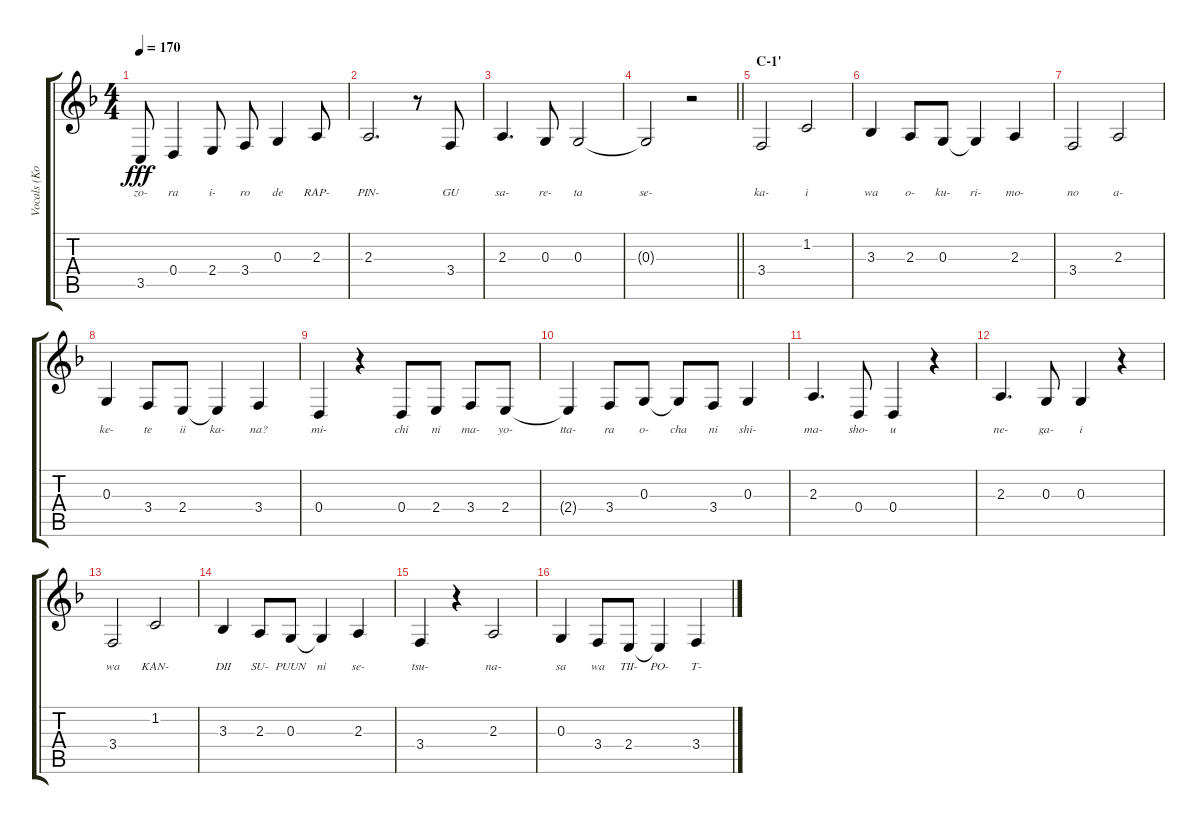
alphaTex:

\track ("Vocals (Kotobuki Tsumugi)" "Vocals (Ko") {instrument altosax}
\staff {score tabs}
\tuning (E4 B3 G3 D3 A2 E2) {hide}
\ts (4 4)
\tempo 170
\clef g2
\ks f
3.5{t}.8{lyrics (0 "zo-") lyrics (1 "") lyrics (2 "") lyrics (3 "") lyrics (4 "") dy fff} 0.4.4{lyrics (0 "ra") lyrics (1 "") lyrics (2 "") lyrics (3 "") lyrics (4 "")} 2.4.8{lyrics (0 "i-") lyrics (1 "") lyrics (2 "") lyrics (3 "") lyrics (4 "")} 3.4.8{lyrics (0 "ro") lyrics (1 "") lyrics (2 "") lyrics (3 "") lyrics (4 "")} 0.3.4{lyrics (0 "de") lyrics (1 "") lyrics (2 "") lyrics (3 "") lyrics (4 "")} 2.3.8{lyrics (0 "RAP-") lyrics (1 "") lyrics (2 "") lyrics (3 "") lyrics (4 "")} |
2.3.2{d lyrics (0 "PIN-") lyrics (1 "") lyrics (2 "") lyrics (3 "") lyrics (4 "")} r.8 3.4.8{lyrics (0 "GU") lyrics (1 "") lyrics (2 "") lyrics (3 "") lyrics (4 "")} |
2.3.4{d lyrics (0 "sa-") lyrics (1 "") lyrics (2 "") lyrics (3 "") lyrics (4 "")} 0.3.8{lyrics (0 "re-") lyrics (1 "") lyrics (2 "") lyrics (3 "") lyrics (4 "")} 0.3.2{lyrics (0 "ta") lyrics (1 "") lyrics (2 "") lyrics (3 "") lyrics (4 "")} |
\barLineRight lightlight
0.3{t}.2{lyrics (0 "se-") lyrics (1 "") lyrics (2 "") lyrics (3 "") lyrics (4 "")} r.2 |
\section ("" "C-1'")
3.4.2{lyrics (0 "ka-") lyrics (1 "") lyrics (2 "") lyrics (3 "") lyrics (4 "")} 1.2.2{lyrics (0 "i") lyrics (1 "") lyrics (2 "") lyrics (3 "") lyrics (4 "")} |
3.3.4{lyrics (0 "wa") lyrics (1 "") lyrics (2 "") lyrics (3 "") lyrics (4 "")} 2.3.8{lyrics (0 "o-") lyrics (1 "") lyrics (2 "") lyrics (3 "") lyrics (4 "")} 0.3.8{lyrics (0 "ku-") lyrics (1 "") lyrics (2 "") lyrics (3 "") lyrics (4 "")} 0.3{t}.4{lyrics (0 "ri-") lyrics (1 "") lyrics (2 "") lyrics (3 "") lyrics (4 "")} 2.3.4{lyrics (0 "mo-") lyrics (1 "") lyrics (2 "") lyrics (3 "") lyrics (4 "")} |
3.4.2{lyrics (0 "no") lyrics (1 "") lyrics (2 "") lyrics (3 "") lyrics (4 "")} 2.3.2{lyrics (0 "a-") lyrics (1 "") lyrics (2 "") lyrics (3 "") lyrics (4 "")} |
0.3.4{lyrics (0 "ke-") lyrics (1 "") lyrics (2 "") lyrics (3 "") lyrics (4 "")} 3.4.8{lyrics (0 "te") lyrics (1 "") lyrics (2 "") lyrics (3 "") lyrics (4 "")} 2.4.8{lyrics (0 "ii") lyrics (1 "") lyrics (2 "") lyrics (3 "") lyrics (4 "")} 2.4{t}.4{lyrics (0 "ka-") lyrics (1 "") lyrics (2 "") lyrics (3 "") lyrics (4 "")} 3.4.4{lyrics (0 "na?") lyrics (1 "") lyrics (2 "") lyrics (3 "") lyrics (4 "")} |
0.4.4{lyrics (0 "mi-") lyrics (1 "") lyrics (2 "") lyrics (3 "") lyrics (4 "")} r.4 0.4.8{lyrics (0 "chi") lyrics (1 "") lyrics (2 "") lyrics (3 "") lyrics (4 "")} 2.4.8{lyrics (0 "ni") lyrics (1 "") lyrics (2 "") lyrics (3 "") lyrics (4 "")} 3.4.8{lyrics (0 "ma-") lyrics (1 "") lyrics (2 "") lyrics (3 "") lyrics (4 "")} 2.4.8{lyrics (0 "yo-") lyrics (1 "") lyrics (2 "") lyrics (3 "") lyrics (4 "")} |
2.4{t}.4{lyrics (0 "tta-") lyrics (1 "") lyrics (2 "") lyrics (3 "") lyrics (4 "")} 3.4.8{lyrics (0 "ra") lyrics (1 "") lyrics (2 "") lyrics (3 "") lyrics (4 "")} 0.3.8{lyrics (0 "o-") lyrics (1 "") lyrics (2 "") lyrics (3 "") lyrics (4 "")} 0.3{t}.8{lyrics (0 "cha") lyrics (1 "") lyrics (2 "") lyrics (3 "") lyrics (4 "")} 3.4.8{lyrics (0 "ni") lyrics (1 "") lyrics (2 "") lyrics (3 "") lyrics (4 "")} 0.3.4{lyrics (0 "shi-") lyrics (1 "") lyrics (2 "") lyrics (3 "") lyrics (4 "")} |
2.3.4{d lyrics (0 "ma-") lyrics (1 "") lyrics (2 "") lyrics (3 "") lyrics (4 "")} 0.4.8{lyrics (0 "sho-") lyrics (1 "") lyrics (2 "") lyrics (3 "") lyrics (4 "")} 0.4.4{lyrics (0 "u") lyrics (1 "") lyrics (2 "") lyrics (3 "") lyrics (4 "")} r.4 |
2.3.4{d lyrics (0 "ne-") lyrics (1 "") lyrics (2 "") lyrics (3 "") lyrics (4 "")} 0.3.8{lyrics (0 "ga-") lyrics (1 "") lyrics (2 "") lyrics (3 "") lyrics (4 "")} 0.3.4{lyrics (0 "i") lyrics (1 "") lyrics (2 "") lyrics (3 "") lyrics (4 "")} r.4 |
3.4.2{lyrics (0 "wa") lyrics (1 "") lyrics (2 "") lyrics (3 "") lyrics (4 "")} 1.2.2{lyrics (0 "KAN-") lyrics (1 "") lyrics (2 "") lyrics (3 "") lyrics (4 "")} |
3.3.4{lyrics (0 "DII") lyrics (1 "") lyrics (2 "") lyrics (3 "") lyrics (4 "")} 2.3.8{lyrics (0 "SU-") lyrics (1 "") lyrics (2 "") lyrics (3 "") lyrics (4 "")} 0.3.8{lyrics (0 "PUUN") lyrics (1 "") lyrics (2 "") lyrics (3 "") lyrics (4 "")} 0.3{t}.4{lyrics (0 "ni") lyrics (1 "") lyrics (2 "") lyrics (3 "") lyrics (4 "")} 2.3.4{lyrics (0 "se-") lyrics (1 "") lyrics (2 "") lyrics (3 "") lyrics (4 "")} |
3.4.4{lyrics (0 "tsu-") lyrics (1 "") lyrics (2 "") lyrics (3 "") lyrics (4 "")} r.4 2.3.2{lyrics (0 "na-") lyrics (1 "") lyrics (2 "") lyrics (3 "") lyrics (4 "")} |
0.3.4{lyrics (0 "sa") lyrics (1 "") lyrics (2 "") lyrics (3 "") lyrics (4 "")} 3.4.8{lyrics (0 "wa") lyrics (1 "") lyrics (2 "") lyrics (3 "") lyrics (4 "")} 2.4.8{lyrics (0 "TII-") lyrics (1 "") lyrics (2 "") lyrics (3 "") lyrics (4 "")} 2.4{t}.4{lyrics (0 "PO-") lyrics (1 "") lyrics (2 "") lyrics (3 "") lyrics (4 "")} 3.4.4{lyrics (0 "T-") lyrics (1 "") lyrics (2 "") lyrics (3 "") lyrics (4 "")}
